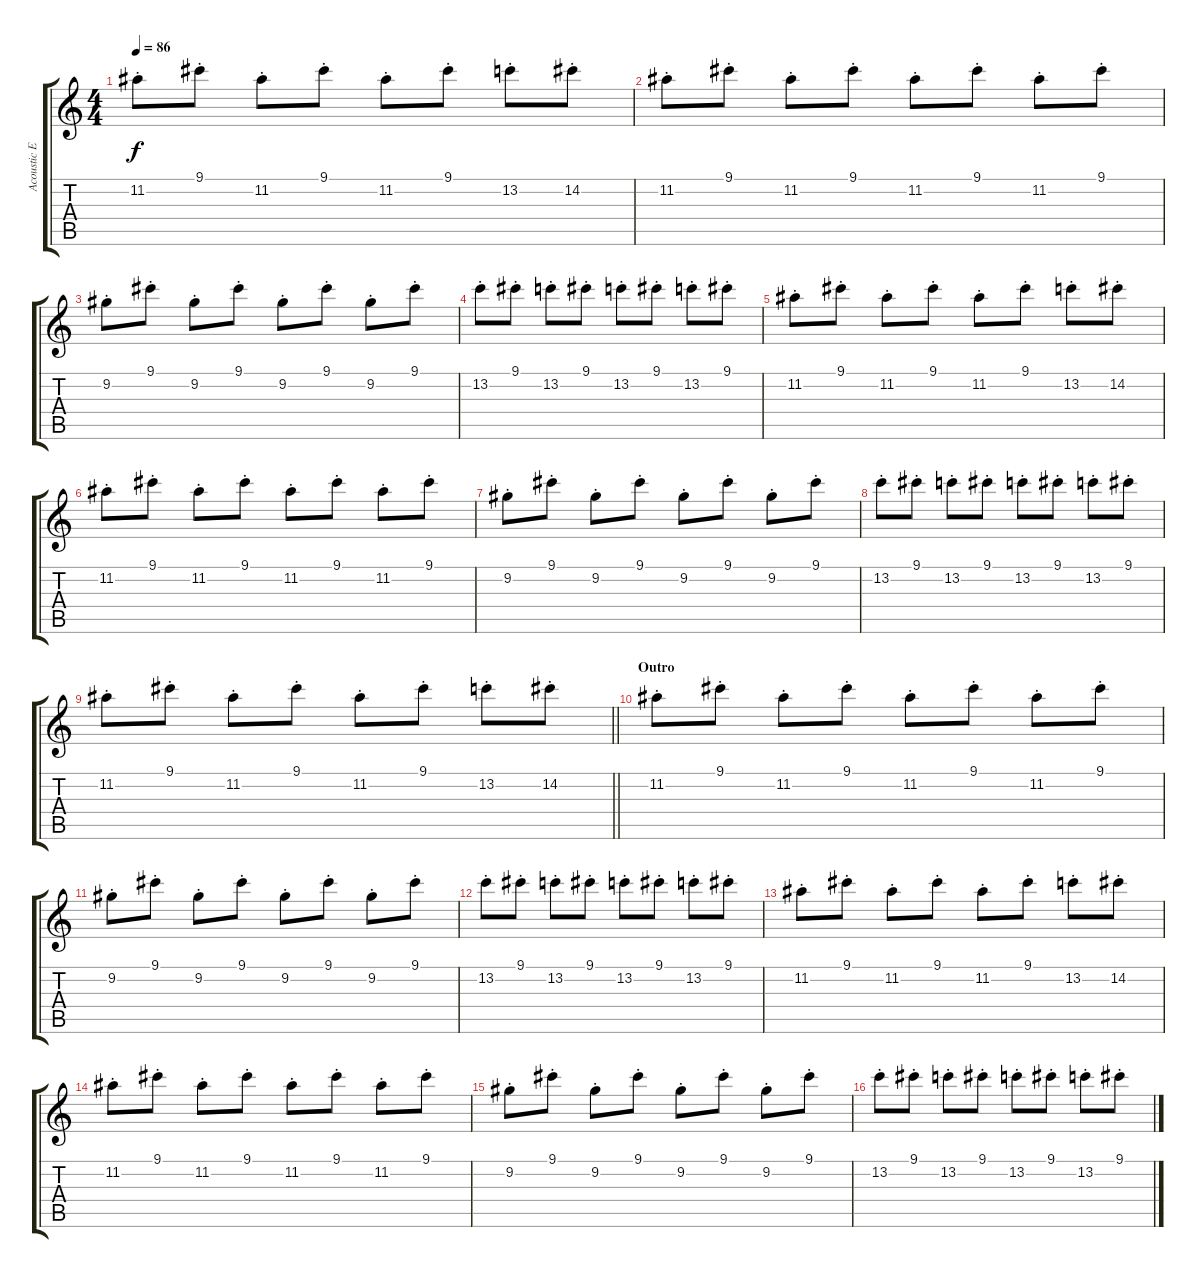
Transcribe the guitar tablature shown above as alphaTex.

\track ("Acoustic Effect" "Acoustic E") {instrument acousticguitarsteel}
\staff {score tabs}
\tuning (E4 B3 G3 D3 A2 E2) {hide}
\ts (4 4)
\tempo 86
\clef g2
\ks c
11.2{st}.8{dy f} 9.1{st}.8 11.2{st}.8 9.1{st}.8 11.2{st}.8 9.1{st}.8 13.2{st}.8 14.2{st}.8 |
11.2{st}.8 9.1{st}.8 11.2{st}.8 9.1{st}.8 11.2{st}.8 9.1{st}.8 11.2{st}.8 9.1{st}.8 |
9.2{st}.8 9.1{st}.8 9.2{st}.8 9.1{st}.8 9.2{st}.8 9.1{st}.8 9.2{st}.8 9.1{st}.8 |
13.2{st}.8 9.1{st}.8 13.2{st}.8 9.1{st}.8 13.2{st}.8 9.1{st}.8 13.2{st}.8 9.1{st}.8 |
11.2{st}.8 9.1{st}.8 11.2{st}.8 9.1{st}.8 11.2{st}.8 9.1{st}.8 13.2{st}.8 14.2{st}.8 |
11.2{st}.8 9.1{st}.8 11.2{st}.8 9.1{st}.8 11.2{st}.8 9.1{st}.8 11.2{st}.8 9.1{st}.8 |
9.2{st}.8 9.1{st}.8 9.2{st}.8 9.1{st}.8 9.2{st}.8 9.1{st}.8 9.2{st}.8 9.1{st}.8 |
13.2{st}.8 9.1{st}.8 13.2{st}.8 9.1{st}.8 13.2{st}.8 9.1{st}.8 13.2{st}.8 9.1{st}.8 |
\barLineRight lightlight
11.2{st}.8 9.1{st}.8 11.2{st}.8 9.1{st}.8 11.2{st}.8 9.1{st}.8 13.2{st}.8 14.2{st}.8 |
\section ("" "Outro")
11.2{st}.8 9.1{st}.8 11.2{st}.8 9.1{st}.8 11.2{st}.8 9.1{st}.8 11.2{st}.8 9.1{st}.8 |
9.2{st}.8 9.1{st}.8 9.2{st}.8 9.1{st}.8 9.2{st}.8 9.1{st}.8 9.2{st}.8 9.1{st}.8 |
13.2{st}.8 9.1{st}.8 13.2{st}.8 9.1{st}.8 13.2{st}.8 9.1{st}.8 13.2{st}.8 9.1{st}.8 |
11.2{st}.8 9.1{st}.8 11.2{st}.8 9.1{st}.8 11.2{st}.8 9.1{st}.8 13.2{st}.8 14.2{st}.8 |
11.2{st}.8 9.1{st}.8 11.2{st}.8 9.1{st}.8 11.2{st}.8 9.1{st}.8 11.2{st}.8 9.1{st}.8 |
9.2{st}.8 9.1{st}.8 9.2{st}.8 9.1{st}.8 9.2{st}.8 9.1{st}.8 9.2{st}.8 9.1{st}.8 |
13.2{st}.8 9.1{st}.8 13.2{st}.8 9.1{st}.8 13.2{st}.8 9.1{st}.8 13.2{st}.8 9.1{st}.8
